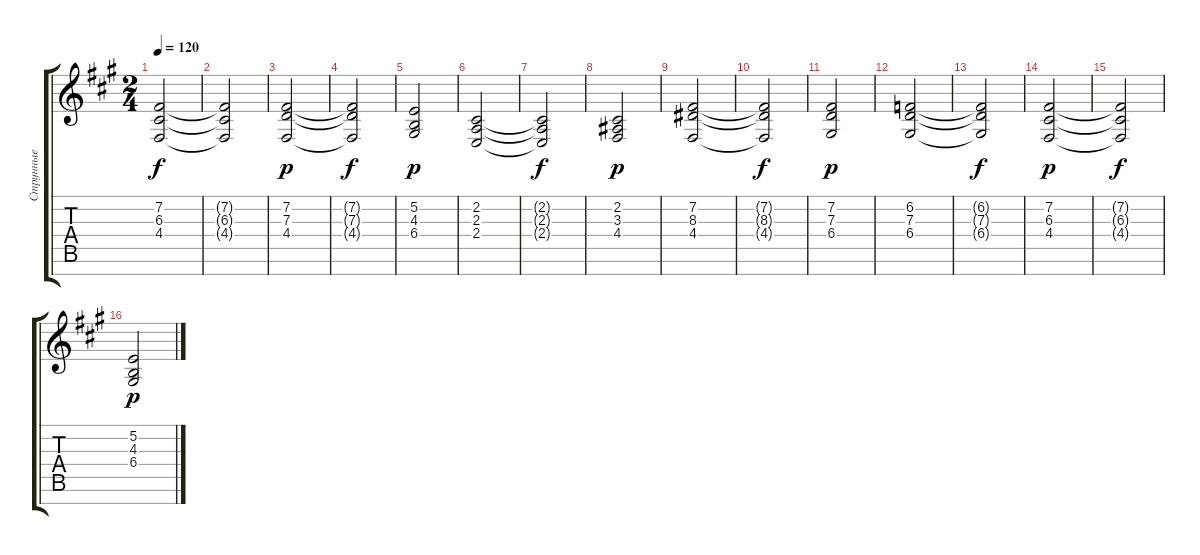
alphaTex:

\track ("Струнные" "Струнные") {instrument tremolostrings}
\staff {score tabs}
\tuning (E4 B3 G3 D3 A2 E2 B1) {hide}
\ts (2 4)
\tempo 120
\clef g2
\ks f#minor
(7.2{t} 6.3{t} 4.4{t}).2{dy f} |
(7.2{t} 6.3{t} 4.4{t}).2 |
(7.2 7.3 4.4).2{dy p} |
(7.2{t} 7.3{t} 4.4{t}).2{dy f} |
(5.2 4.3 6.4).2{dy p} |
(2.2 2.3 2.4).2 |
(2.2{t} 2.3{t} 2.4{t}).2{dy f} |
(2.2 3.3 4.4).2{dy p} |
(7.2 8.3 4.4).2 |
(7.2{t} 8.3{t} 4.4{t}).2{dy f} |
(7.2 7.3 6.4).2{dy p} |
(6.2 7.3 6.4).2 |
(6.2{t} 7.3{t} 6.4{t}).2{dy f} |
(7.2 6.3 4.4).2{dy p} |
(7.2{t} 6.3{t} 4.4{t}).2{dy f} |
(5.2 4.3 6.4).2{dy p}
